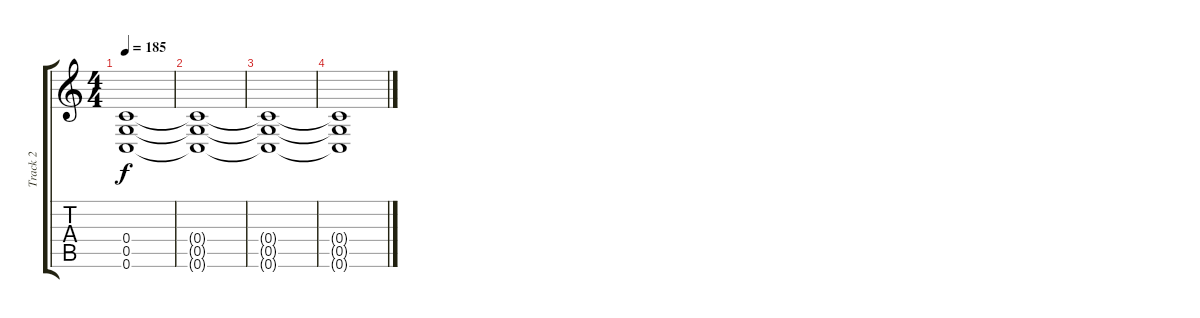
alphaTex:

\track ("Track 2" "Track 2") {instrument distortionguitar}
\staff {score tabs}
\tuning (D4 A3 F3 C3 G2 C2) {hide}
\ts (4 4)
\tempo 185
\clef g2
\ks c
(0.4 0.5 0.6).1{dy f} |
(0.4{t} 0.5{t} 0.6{t}).1 |
(0.4{t} 0.5{t} 0.6{t}).1 |
(0.4{t} 0.5{t} 0.6{t}).1
